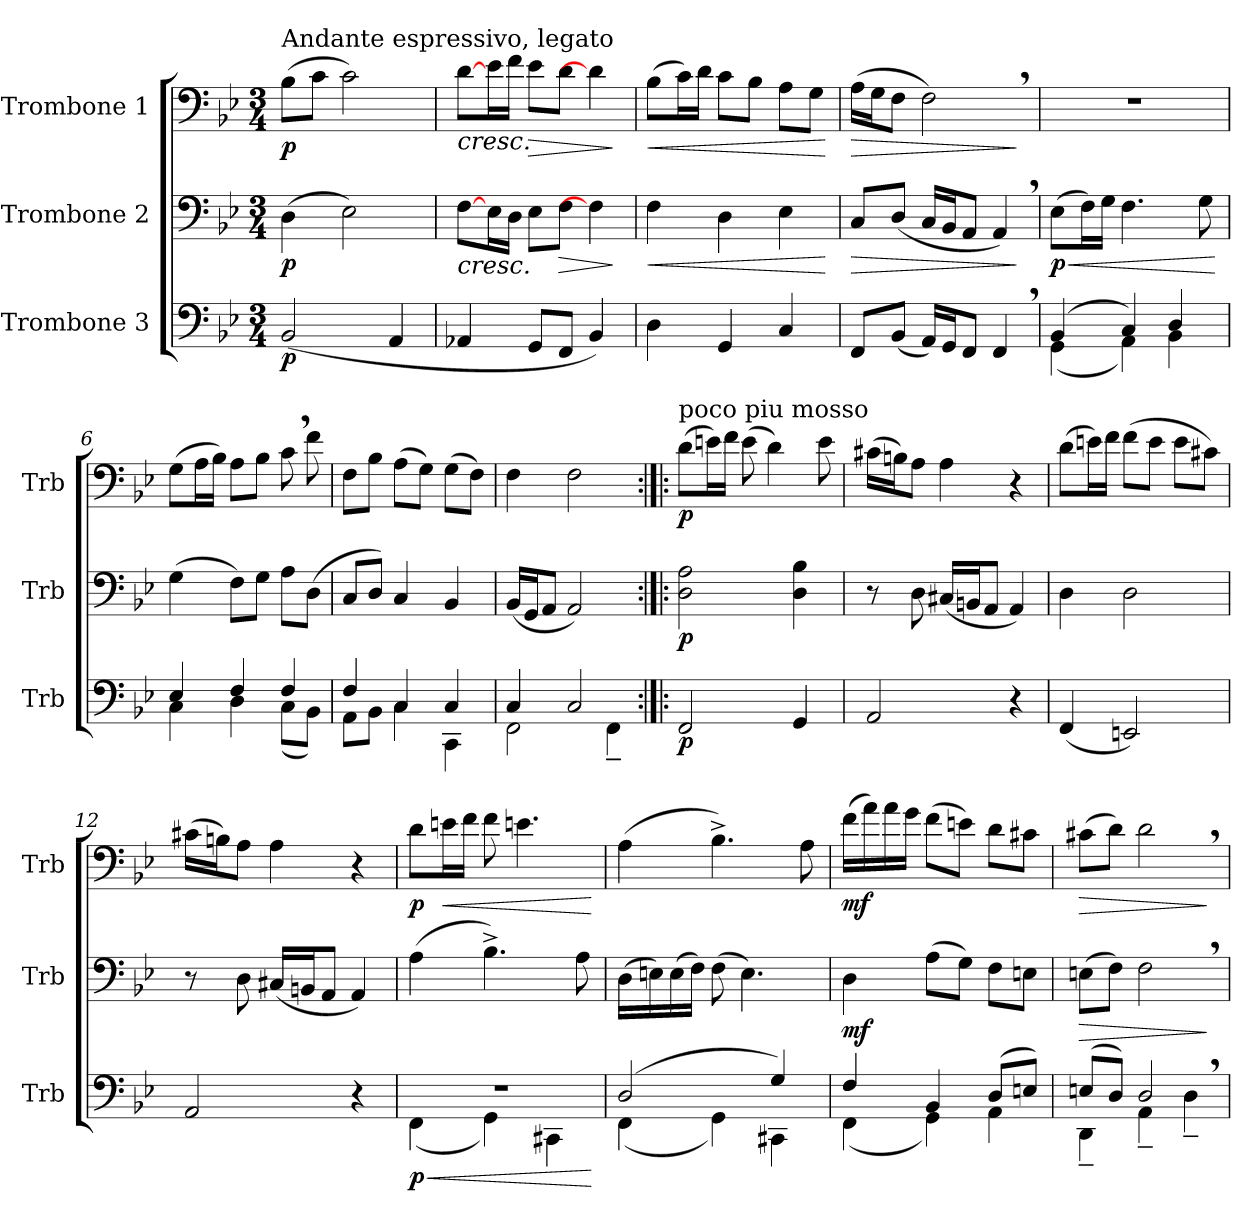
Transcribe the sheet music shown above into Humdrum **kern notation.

**kern	**dynam	**kern	**dynam	**kern	**dynam
*part3	*part3	*part2	*part2	*part1	*part1
*staff3	*staff3	*staff2	*staff2	*staff1	*staff1
*I"Trombone 3	*	*I"Trombone 2	*	*I"Trombone 1	*
*I'Trb	*	*I'Trb	*	*I'Trb	*
*clefF4	*	*clefF4	*	*clefF4	*
*k[b-e-]	*	*k[b-e-]	*	*k[b-e-]	*
*M3/4	*	*M3/4	*	*M3/4	*
*MM60	*	*MM60	*	*MM60	*
=1	=1	=1	=1	=1	=1
!	!	!	!	!LO:TX:a:t=Andante espressivo, legato	!
!	!LO:DY:b	!	!LO:DY:b	!	!LO:DY:b
(2BB-/	p	(>4D\	p	(>8B-\L	p
.	.	.	.	8c\J	.
.	.	2E-\)	.	2c\)	.
4AA/	.	.	.	.	.
=2	=2	=2	=2	=2	=2
!	!	!	!LO:HP:b	!	!LO:HP:b
4AA-X/	.	[8F\L	<	[8d\L	<
.	.	16E-\L	.	16e-\L	.
.	.	16D\JJ	.	16f\JJ	.
!	!	!	!	!	!LO:HP:b
8GG/L	.	8E-\L	.	8e-\L	>
!	!	!	!LO:HP:b	!	!
8FF/J	.	8F\J	>	8d\J	.
4BB-/)	.	4F\]	.	4d\]	.
.	.	.	[ ]	.	[ ]
=3	=3	=3	=3	=3	=3
!	!	!	!LO:HP:b	!	!LO:HP:b
4D\	.	4F\	<	(8B-\L	<
.	.	.	.	16c\L)	.
.	.	.	.	16d\JJ	.
4GG/	.	4D\	.	8c\L	.
.	.	.	.	8B-\J	.
4C/	.	4E-\	.	8A\L	.
.	.	.	.	8G\J	.
.	.	.	[	.	[
=4	=4	=4	=4	=4	=4
!	!	!	!LO:HP:b	!	!LO:HP:b
8FF/L	.	8C/L	>	(16A\LL	>
.	.	.	.	16G\J	.
(8BB-/J	.	(8D/J	.	8F\J	.
16AA/LL)	.	16C/LL	.	2F,\)	.
16GG/J	.	16BB-/J	.	.	.
8FF/J	.	8AA/J	.	.	.
4FF,/	.	4AA,/)	.	.	.
.	.	.	]	.	]
!!LO:LB:g=z
=5	=5	=5	=5	=5	=5
*^	*	*	*	*	*
!	!	!	!	!LO:HP:b	!	!
!	!	!	!	!LO:DY:n=1:b	!	!
(4BB-/	(4GG\	.	(8E-\L	< p	2.r	.
.	.	.	16F\L)	.	.	.
.	.	.	16G\JJ	.	.	.
4C/)	4AA\)	.	4.F\	.	.	.
4D/	4BB-\	.	.	.	.	.
.	.	.	8G\	.	.	.
*v	*v	*	*	*	*	*
.	.	.	[	.	.
=6	=6	=6	=6	=6	=6
*^	*	*	*	*	*
4E-/	4C\	.	(4G\	.	(8G\L	.
.	.	.	.	.	16A\L	.
.	.	.	.	.	16B-\JJ)	.
4F/	4D\	.	8F\L)	.	8A\L	.
.	.	.	8G\J	.	8B-\J	.
4F/	(8C\L	.	8A\L	.	8c,\	.
.	8BB-\J)	.	(8D\J	.	8f\	.
=7	=7	=7	=7	=7	=7	=7
4F/	8AA\L	.	8C/L	.	8F\L	.
.	8BB-\J	.	8D/J)	.	8B-\J	.
4C/	4C\	.	4C/	.	(8A\L	.
.	.	.	.	.	8G\J)	.
4C/	4CC\	.	4BB-/	.	(8G\L	.
.	.	.	.	.	8F\J)	.
=8	=8	=8	=8	=8	=8	=8
4C/	2FF\	.	(16BB-/LL	.	4F\	.
.	.	.	16GG/J	.	.	.
.	.	.	8AA/J	.	.	.
2C/	.	.	2AA/)	.	2F\	.
.	4FF~\	.	.	.	.	.
!!LO:LB:g=z
=9:|!|:	=9:|!|:	=9:|!|:	=9:|!|:	=9:|!|:	=9:|!|:	=9:|!|:
!	!	!	!	!	!LO:TX:a:t=poco piu mosso	!
!	!	!LO:DY:b	!	!LO:DY:b	!	!LO:DY:b
*v	*v	*	*	*	*	*
2FF/	p	2D\ 2A\	p	(8d\L	p
.	.	.	.	16en\L)	.
.	.	.	.	16f\JJ	.
.	.	.	.	(8e\	.
.	.	.	.	4d\)	.
4GG/	.	4D\ 4B-\	.	.	.
.	.	.	.	8e\	.
=10	=10	=10	=10	=10	=10
2AA/	.	8r	.	(16c#X\LL	.
.	.	.	.	16Bn\J)	.
.	.	8D\	.	8A\J	.
.	.	(16C#X/LL	.	4A\	.
.	.	16BBn/J	.	.	.
.	.	8AA/J	.	.	.
4r	.	4AA/)	.	4r	.
=11	=11	=11	=11	=11	=11
(4FF/	.	4D\	.	(8d\L	.
.	.	.	.	16en\L)	.
.	.	.	.	16f\JJ	.
2EEn/)	.	2D\	.	(8f\L	.
.	.	.	.	8e\J	.
.	.	.	.	8e\L	.
.	.	.	.	8c#X\J)	.
=12	=12	=12	=12	=12	=12
2AA/	.	8r	.	(16c#X\LL	.
.	.	.	.	16Bn\J)	.
.	.	8D\	.	8A\J	.
.	.	(16C#X/LL	.	4A\	.
.	.	16BBn/J	.	.	.
.	.	8AA/J	.	.	.
4r	.	4AA/)	.	4r	.
!!LO:LB:g=z
=13	=13	=13	=13	=13	=13
!	!LO:HP:b	!	!	!	!
*^	*	*	*	*	*
!	!	!LO:DY:n=1:b	!	!	!	!LO:DY:b
2.r	(4FF\	< p	(4A\	.	8d\L	p
!	!	!	!	!	!	!LO:HP:b
.	.	.	.	.	16en\L	<
.	.	.	.	.	16f\JJ	.
.	4GG\)	.	4.B-^\)	.	8f\	.
.	.	.	.	.	4.en\	.
.	4CC#X\	.	.	.	.	.
.	.	.	8A\	.	.	.
*v	*v	*	*	*	*	*
.	[	.	.	.	[
=14	=14	=14	=14	=14	=14
*^	*	*	*	*	*
(2D/	(4FF\	.	(16D\LL	.	(4A\	.
.	.	.	16En\)	.	.	.
.	.	.	(16E\	.	.	.
.	.	.	16F\JJ)	.	.	.
.	4GG\)	.	(8F\	.	4.B-^\)	.
.	.	.	4.E\)	.	.	.
4G/)	4CC#X\	.	.	.	.	.
.	.	.	.	.	8A\	.
=15	=15	=15	=15	=15	=15	=15
!	!	!	!	!LO:DY:b	!	!LO:DY:b
4F/	(4FF\	.	4D\	mf	(16f\LL	mf
.	.	.	.	.	16a\)	.
.	.	.	.	.	16a\	.
.	.	.	.	.	16g\JJ	.
4BB-/	4GG\)	.	(8A\L	.	(8f\L	.
.	.	.	8G\J)	.	8en\J)	.
(8D/L	4AA\	.	8F\L	.	8d\L	.
8En/J)	.	.	8En\J	.	8c#X\J	.
=16	=16	=16	=16	=16	=16	=16
!	!	!	!	!LO:HP:b	!	!LO:HP:b
(8En/L	4DD~\	.	(8En\L	>	(8c#X\L	>
8D/J)	.	.	8F\J)	.	8d\J)	.
2D,/	4AA~\	.	2F,\	.	2d,\	.
.	4D~\	.	.	.	.	.
*v	*v	*	*	*	*	*
.	.	.	]	.	]
=	=	=	=	=	=
*-	*-	*-	*-	*-	*-
